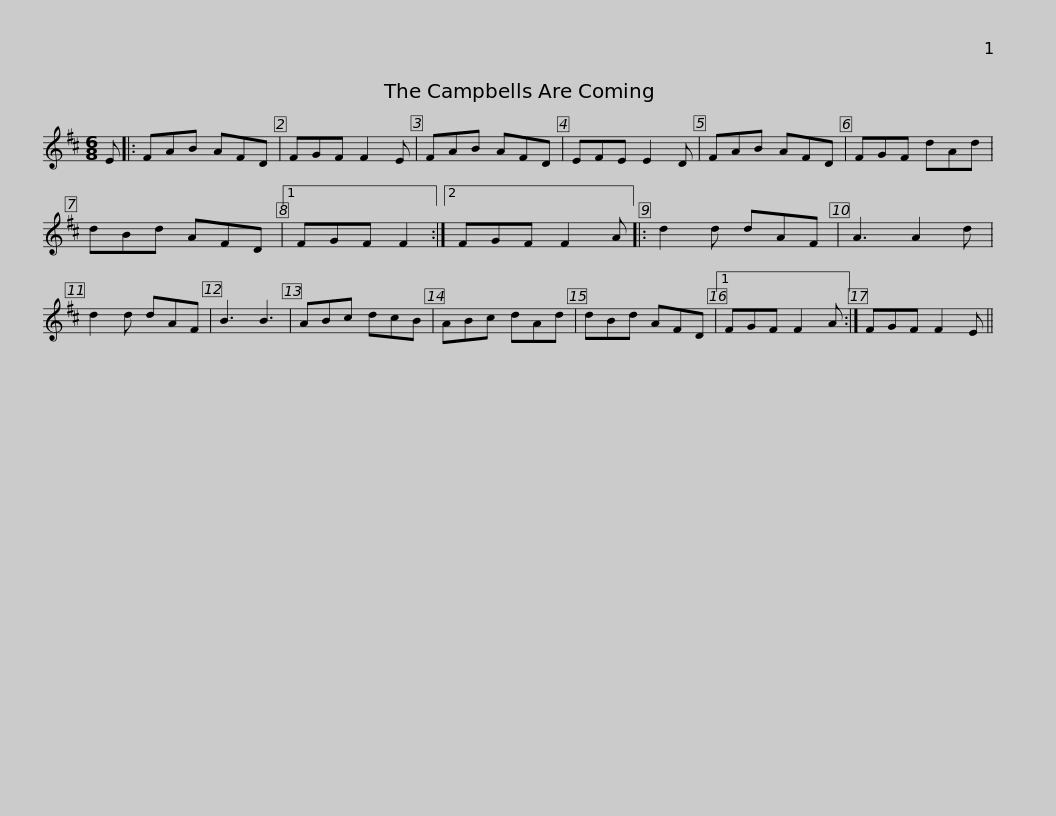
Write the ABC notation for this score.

X:1
L:1/8
M:6/8
I:linebreak $
K:D
V:1 treble
V:1
 E |: FAB AFD | FGF F2 E | FAB AFD | EFE E2 D | %5
 FAB AFD | FGF dAd | dBd AFD |1$ FGF F2 :|2 FGF F2 A |: %10
 d2 d dAF | A3 A2 d | d2 d dAF | B3 B3 | ABc dcB | %15
 ABc dAd |$ dBd AFD |1 FGF F2 A :| FGF F2 E || %19
